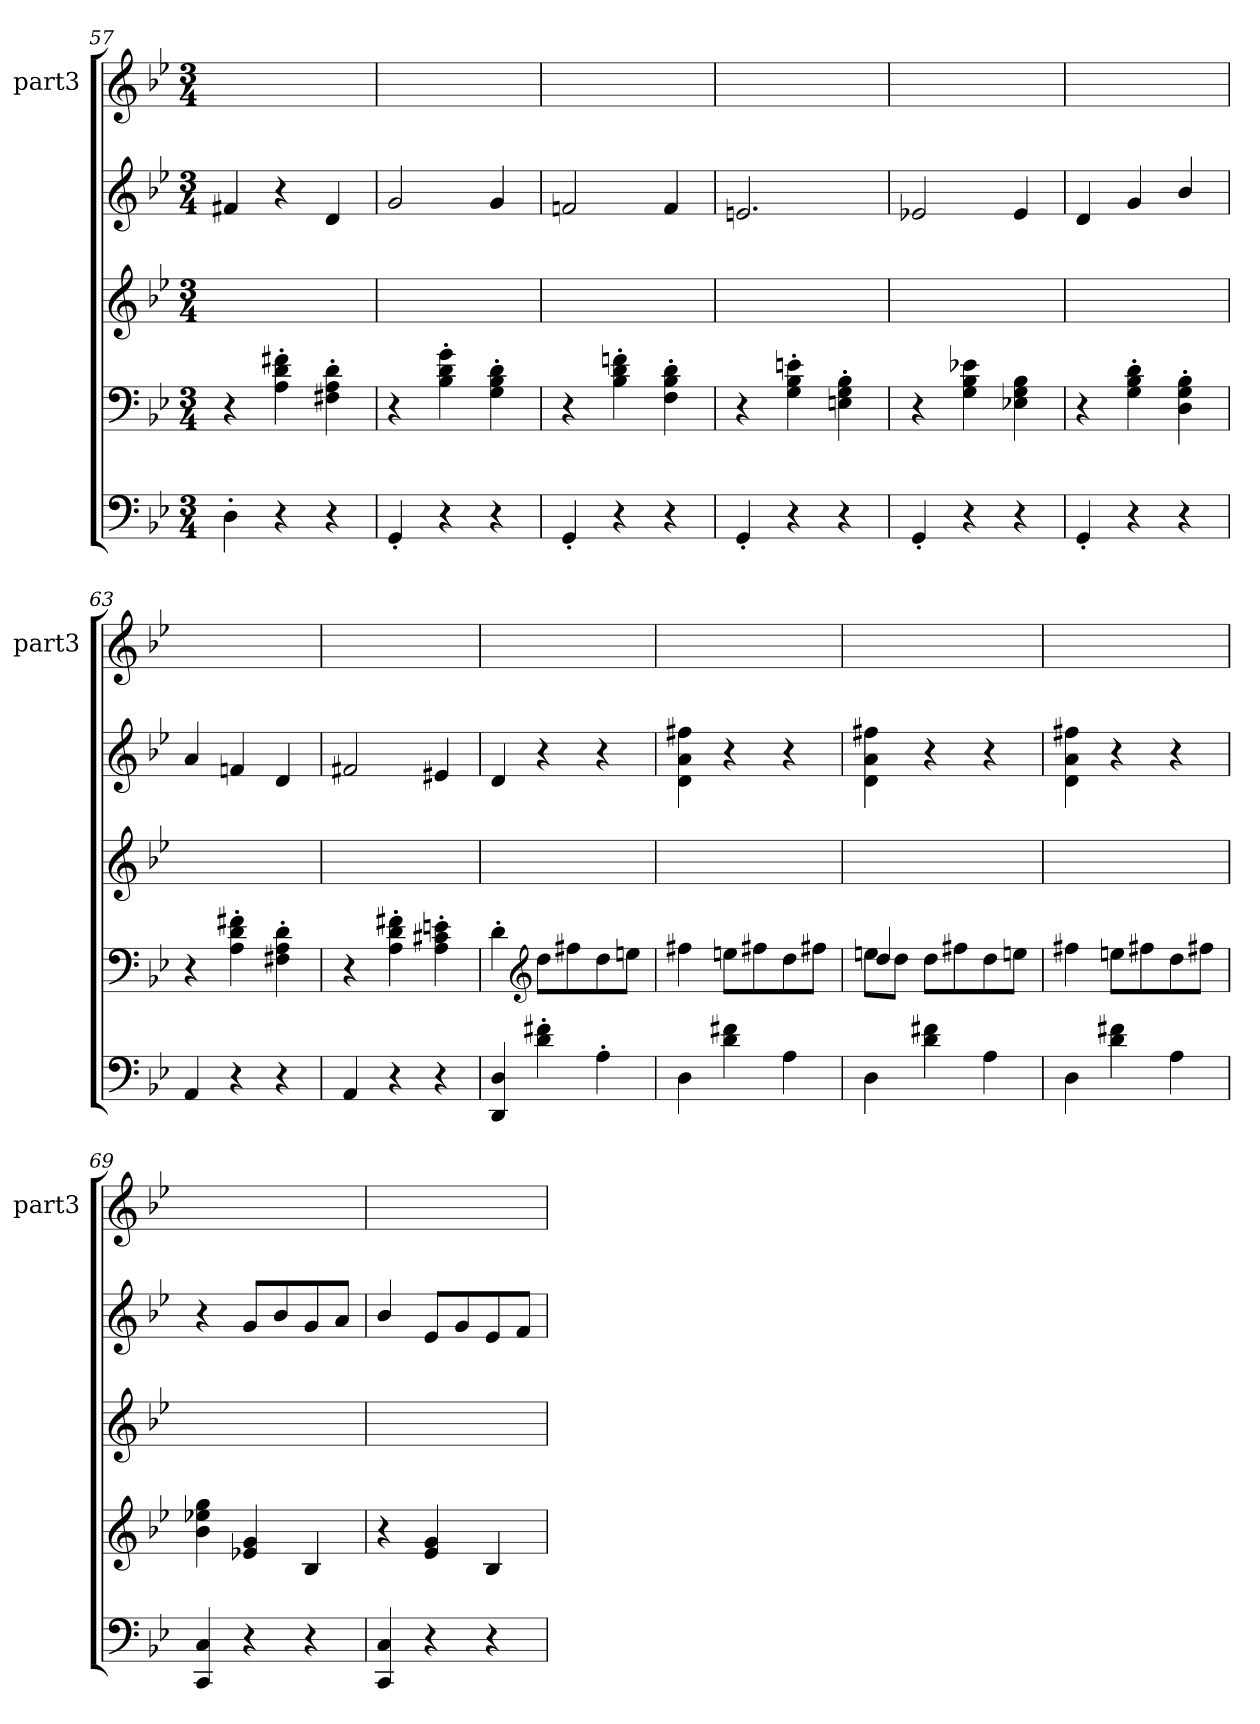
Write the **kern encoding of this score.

**kern	**kern	**kern	**kern	**kern
*part3	*part3	*part2	*part2	*part1
*staff5	*staff4	*staff3	*staff2	*staff1
*	*	*	*	*I"part3
*	*	*	*	*I'part3
!!LO:LB:g=z
*clefF4	*clefF4	*clefG2	*clefG2	*clefG2
*k[b-e-]	*k[b-e-]	*k[b-e-]	*k[b-e-]	*k[b-e-]
*M3/4	*M3/4	*M3/4	*M3/4	*M3/4
=57	=57	=57	=57	=57
4D'>i\	4r	2.ryy	4f#Xj/	2.ryy
4r	4Aj'>\ 4dj'>\ 4f#Xj'>\	.	4r	.
4r	4F#Xj'>\ 4Aj'>\ 4dj'>\	.	4dj/	.
=58	=58	=58	=58	=58
4GG'<i/	4r	2.ryy	2gj/	2.ryy
4r	4B-j'>\ 4dj'>\ 4gj'>\	.	.	.
4r	4Gj'>\ 4B-j'>\ 4dj'>\	.	4gj/	.
=59	=59	=59	=59	=59
4GG'<i/	4r	2.ryy	2fnj/	2.ryy
4r	4fnj'>\ 4dj'>\ 4B-j'>\	.	.	.
4r	4Fj'>\ 4B-j'>\ 4dj'>\	.	4fj/	.
=60	=60	=60	=60	=60
4GG'<i/	4r	2.ryy	2.enj/	2.ryy
4r	4Gj'>'>\ 4B-j'>'>\ 4enj'>'>\	.	.	.
4r	4Enj'>\ 4Gj'>\ 4B-j'>\	.	.	.
=61	=61	=61	=61	=61
4GG'<i/	4r	2.ryy	2e-Xj/	2.ryy
4r	4Gj\ 4B-j\ 4e-Xj\	.	.	.
4r	4E-Xj\ 4Gj\ 4B-j\	.	4e-j/	.
=62	=62	=62	=62	=62
4GG'<i/	4r	2.ryy	4dj/	2.ryy
4r	4dj'>\ 4B-j'>\ 4Gj'>\	.	4gj/	.
4r	4Dj'>\ 4Gj'>\ 4B-j'>\	.	4b-j/	.
=63	=63	=63	=63	=63
4AAi/	4r	2.ryy	4aj/	2.ryy
4r	4Aj'>\ 4f#Xj'>\ 4dj'>\	.	4fnj/	.
4r	4F#Xj'>\ 4Aj'>\ 4dj'>\	.	4dj/	.
=64	=64	=64	=64	=64
4AAi/	4r	2.ryy	2f#Xj/	2.ryy
4r	4Aj'>\ 4dj'>\ 4f#Xj'>\	.	.	.
4r	4Aj'>\ 4enj'>\ 4c#Xj'>\	.	4e#Xj/	.
=65	=65	=65	=65	=65
4Di/ 4DDi/	4d'>j\	2.ryy	4dj/	2.ryy
*	*clefG2	*	*	*
4di'>\ 4f#Xi'>\	8ddj\L	.	4r	.
.	8ff#Xj\	.	.	.
4A'>i\	8ddj\	.	4r	.
.	8eenj\J	.	.	.
!!LO:LB:g=z
=66	=66	=66	=66	=66
4Di\	4ff#Xj\	2.ryy	4dj\ 4aj\ 4ff#Xj\	2.ryy
4di\ 4f#Xi\	8eenj\L	.	4r	.
.	8ff#Xj\	.	.	.
4Ai\	8ddj\	.	4r	.
.	8ff#Xj\J	.	.	.
=67	=67	=67	=67	=67
*	*^	*	*	*
4Di\	8eenj\L	4ddZ/	2.ryy	4dj\ 4aj\ 4ff#Xj\	2.ryy
.	8ddj\J	.	.	.	.
4di\ 4f#Xi\	8ddj\L	2ryy	.	4r	.
.	8ff#Xj\	.	.	.	.
4Ai\	8ddj\	.	.	4r	.
.	8eenj\J	.	.	.	.
*	*v	*v	*	*	*
=68	=68	=68	=68	=68
4Di\	4ff#Xj\	2.ryy	4dj\ 4aj\ 4ff#Xj\	2.ryy
4di\ 4f#Xi\	8eenj\L	.	4r	.
.	8ff#Xj\	.	.	.
4Ai\	8ddj\	.	4r	.
.	8ff#Xj\J	.	.	.
=69	=69	=69	=69	=69
4Ci/ 4CCi/	4b-j\ 4ee-Xj\ 4ggj\	2.ryy	4r	2.ryy
4r	4gj/ 4e-Xj/	.	8gj/L	.
.	.	.	8b-j/	.
4r	4B-j/	.	8gj/	.
.	.	.	8aj/J	.
=70	=70	=70	=70	=70
4Ci/ 4CCi/	4r	2.ryy	4b-j/	2.ryy
4r	4gj/ 4e-j/	.	8e-j/L	.
.	.	.	8gj/	.
4r	4B-j/	.	8e-j/	.
.	.	.	8fj/J	.
=	=	=	=	=
*-	*-	*-	*-	*-
